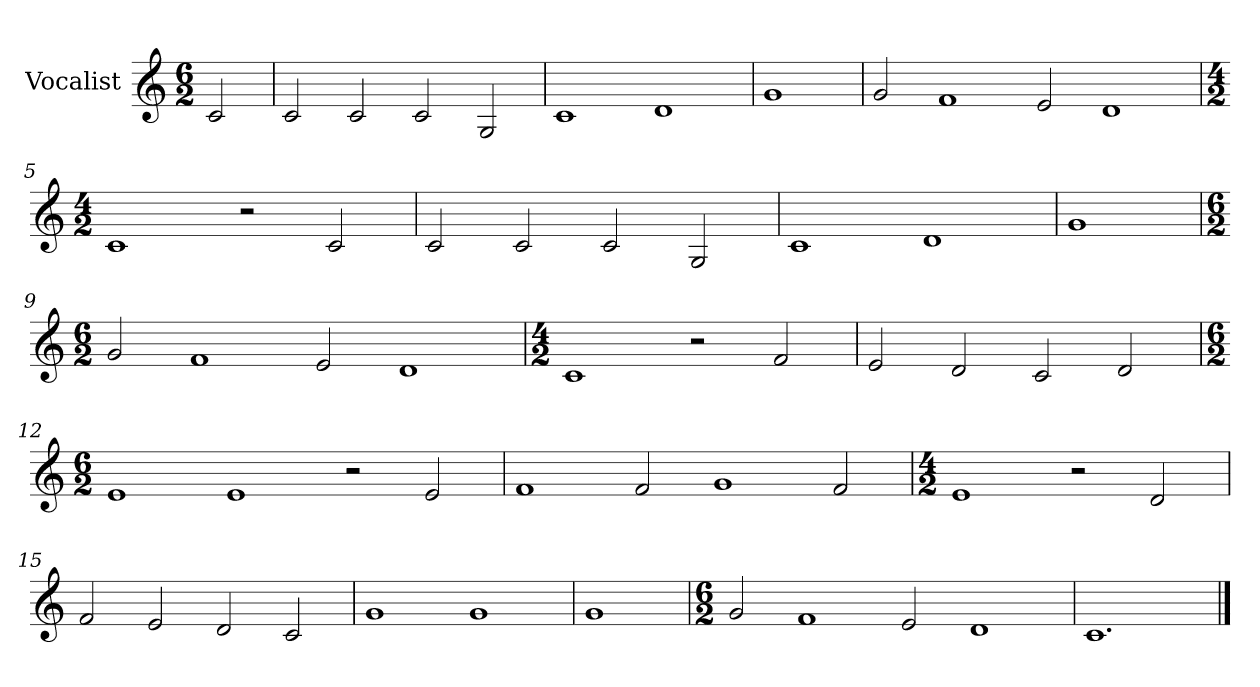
**kern
*part1
*staff1
*I"Vocalist
*k[]
*C:
*M6/2
=
2c
=1
2c
2c
2c
2G
=2
1c
1d
=3
1g
=4
2g
1f
2e
1d
=5
*M4/2
1c
2r
2c
=6
2c
2c
2c
2G
=7
1c
1d
=8
1g
=9
*M6/2
2g
1f
2e
1d
=10
*M4/2
1c
2r
2f
=11
2e
2d
2c
2d
=12
*M6/2
1e
1e
2r
2e
=13
1f
2f
1g
2f
=14
*M4/2
1e
2r
2d
=15
2f
2e
2d
2c
=16
1g
1g
=17
1g
=18
*M6/2
2g
1f
2e
1d
=19
1.c
==
*-
